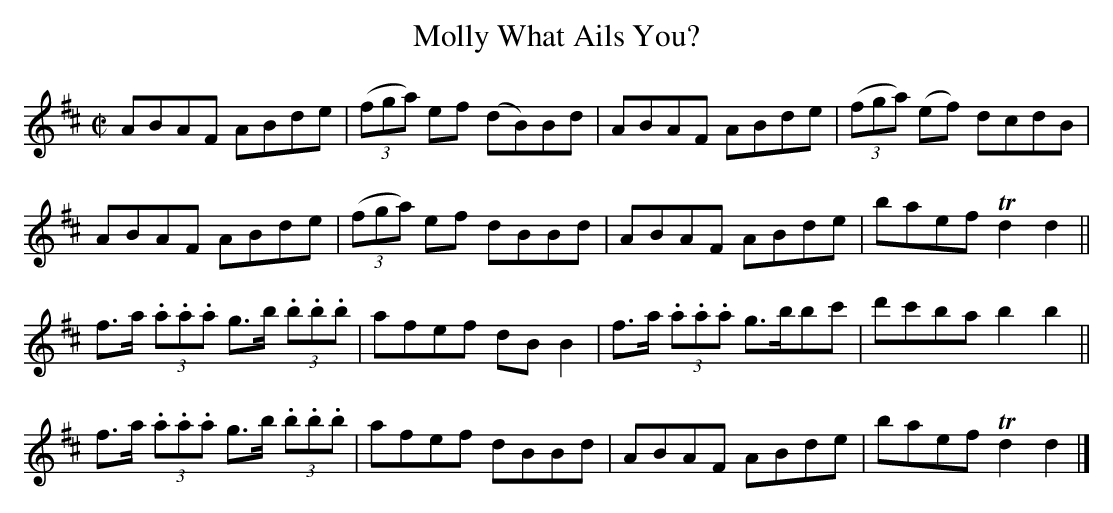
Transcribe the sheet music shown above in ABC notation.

X:1
T: Molly What Ails You?
M: C|
L: 1/8
K: D
ABAF ABde | ((3fga) ef (dB)Bd | ABAF ABde | ((3fga) (ef) dcdB  |
ABAF ABde | ((3fga) ef   dBBd | ABAF ABde | baef        Td2 d2 ||
f>a (3.a.a.a g>b (3.b.b.b | afef dB B2 | f>a (3.a.a.a g>bbc' | d'c'ba  b2 b2 ||
f>a (3.a.a.a g>b (3.b.b.b | afef dBBd  | ABAF         ABde   | baef    Td2 d2 |]
